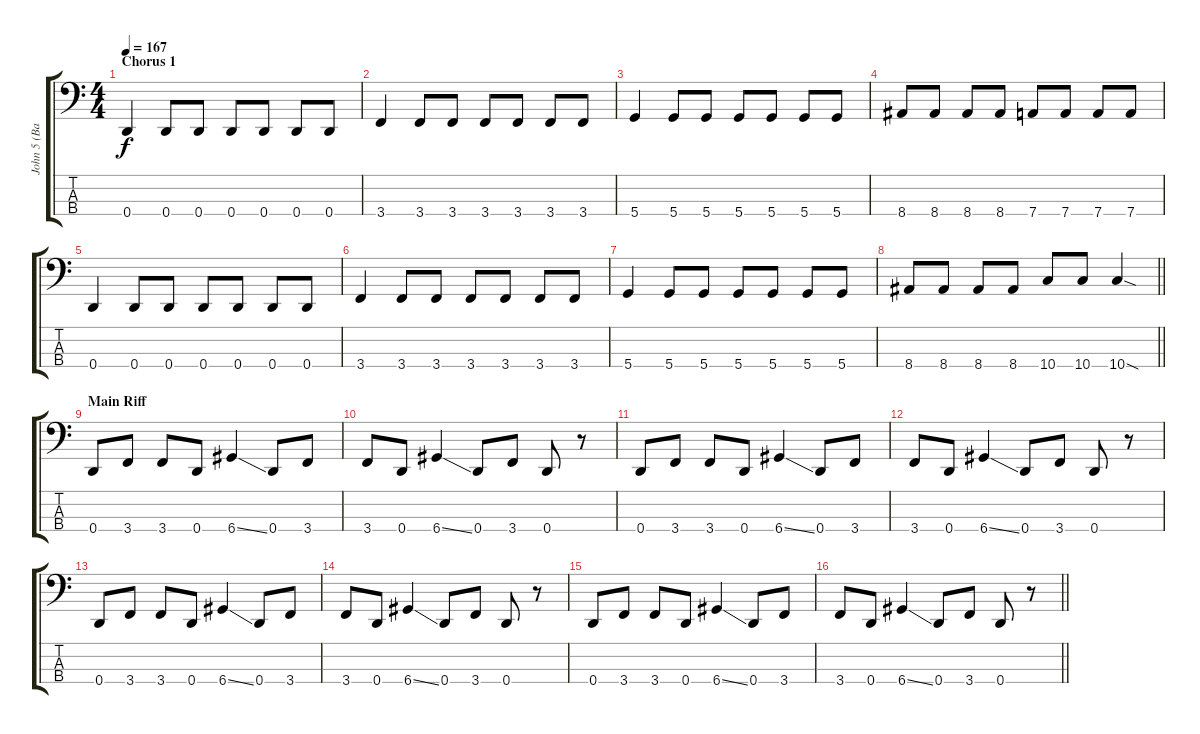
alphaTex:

\track ("John 5 (Bass)" "John 5 (Ba") {instrument electricbassfinger}
\staff {score tabs}
\tuning (G2 D2 A1 D1) {hide}
\ts (4 4)
\section ("" "Chorus 1")
\tempo 167
\clef f4
\ks c
0.4.4{dy f} 0.4.8 0.4.8 0.4.8 0.4.8 0.4.8 0.4.8 |
3.4.4 3.4.8 3.4.8 3.4.8 3.4.8 3.4.8 3.4.8 |
5.4.4 5.4.8 5.4.8 5.4.8 5.4.8 5.4.8 5.4.8 |
8.4.8 8.4.8 8.4.8 8.4.8 7.4.8 7.4.8 7.4.8 7.4.8 |
0.4.4 0.4.8 0.4.8 0.4.8 0.4.8 0.4.8 0.4.8 |
3.4.4 3.4.8 3.4.8 3.4.8 3.4.8 3.4.8 3.4.8 |
5.4.4 5.4.8 5.4.8 5.4.8 5.4.8 5.4.8 5.4.8 |
\barLineRight lightlight
8.4.8 8.4.8 8.4.8 8.4.8 10.4.8 10.4.8 10.4{sod}.4 |
\section ("" "Main Riff")
0.4.8 3.4.8 3.4.8 0.4.8 6.4{ss}.4 0.4.8 3.4.8 |
3.4.8 0.4.8 6.4{ss}.4 0.4.8 3.4.8 0.4.8 r.8 |
0.4.8 3.4.8 3.4.8 0.4.8 6.4{ss}.4 0.4.8 3.4.8 |
3.4.8 0.4.8 6.4{ss}.4 0.4.8 3.4.8 0.4.8 r.8 |
0.4.8 3.4.8 3.4.8 0.4.8 6.4{ss}.4 0.4.8 3.4.8 |
3.4.8 0.4.8 6.4{ss}.4 0.4.8 3.4.8 0.4.8 r.8 |
0.4.8 3.4.8 3.4.8 0.4.8 6.4{ss}.4 0.4.8 3.4.8 |
\barLineRight lightlight
3.4.8 0.4.8 6.4{ss}.4 0.4.8 3.4.8 0.4.8 r.8
